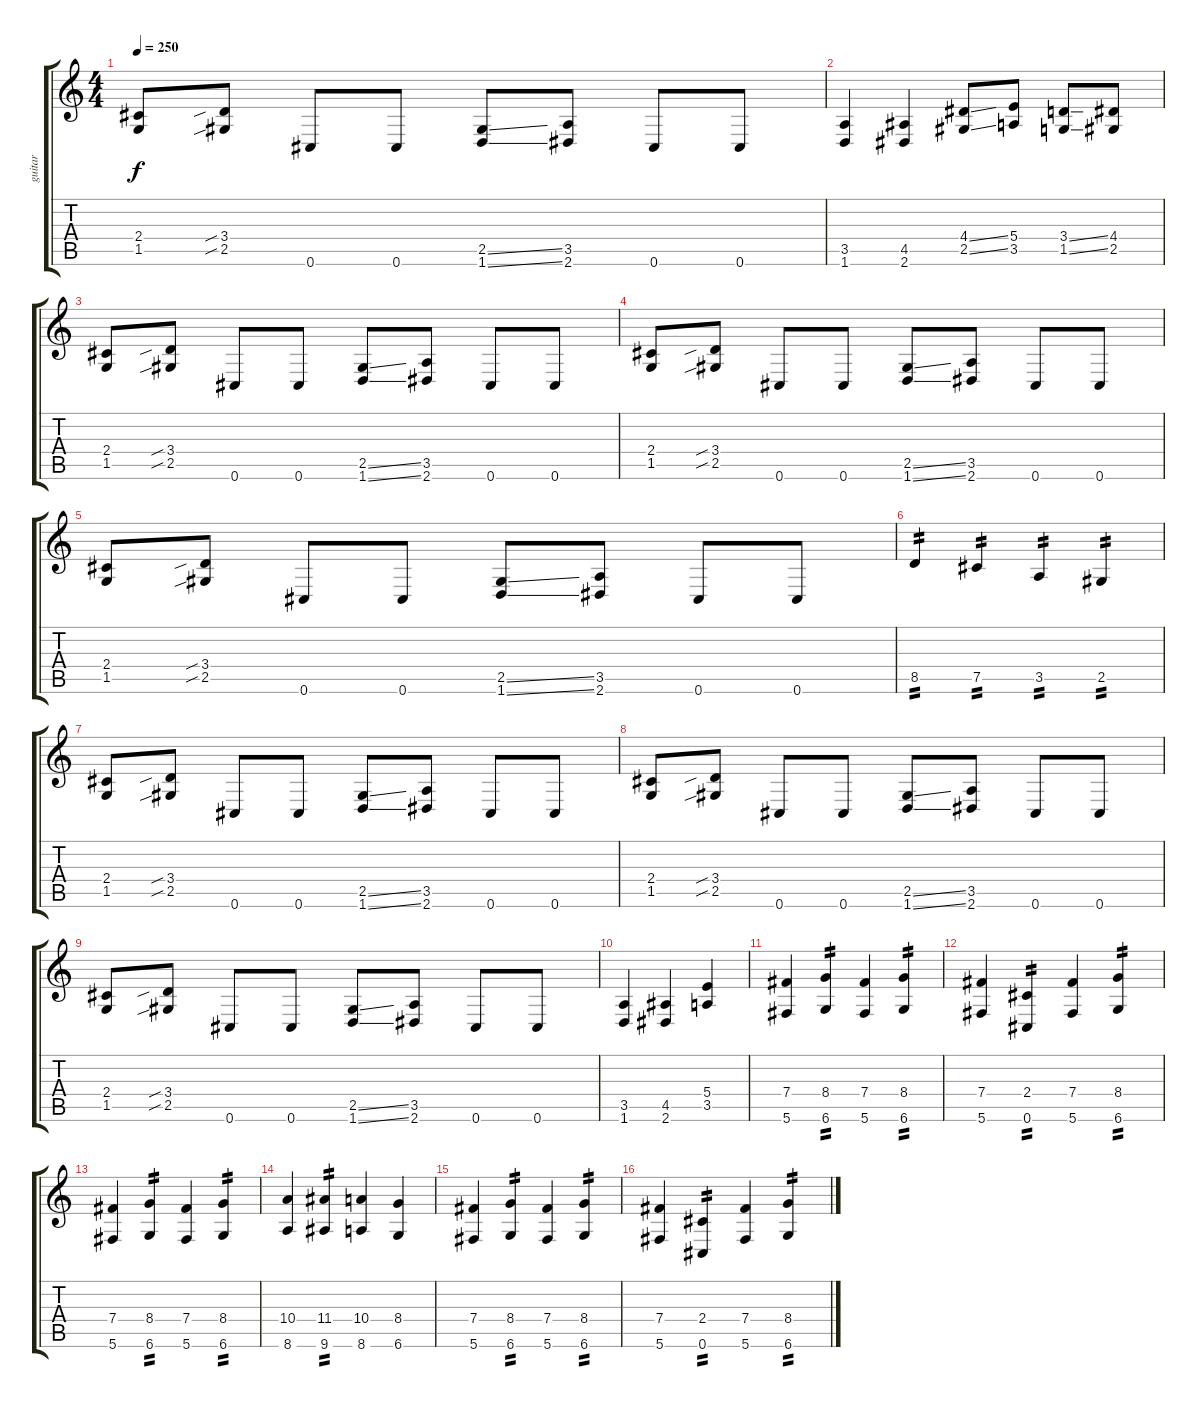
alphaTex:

\track ("guitar" "guitar") {instrument distortionguitar}
\staff {score tabs}
\tuning (Db4 Ab3 E3 B2 Gb2 Db2) {hide}
\ts (4 4)
\tempo 250
\clef g2
\ks c
(2.4 1.5).8{dy f} (3.4{sib} 2.5{sib}).8 0.6.8 0.6.8 (2.5{ss} 1.6{ss}).8 (3.5 2.6).8 0.6.8 0.6.8 |
(3.5 1.6).4 (4.5 2.6).4 (4.4{ss} 2.5{ss}).8 (5.4 3.5).8 (3.4{ss} 1.5{ss}).8 (4.4 2.5).8 |
(2.4 1.5).8 (3.4{sib} 2.5{sib}).8 0.6.8 0.6.8 (2.5{ss} 1.6{ss}).8 (3.5 2.6).8 0.6.8 0.6.8 |
(2.4 1.5).8 (3.4{sib} 2.5{sib}).8 0.6.8 0.6.8 (2.5{ss} 1.6{ss}).8 (3.5 2.6).8 0.6.8 0.6.8 |
(2.4 1.5).8 (3.4{sib} 2.5{sib}).8 0.6.8 0.6.8 (2.5{ss} 1.6{ss}).8 (3.5 2.6).8 0.6.8 0.6.8 |
8.5.4{tp 2} 7.5.4{tp 2} 3.5.4{tp 2} 2.5.4{tp 2} |
(2.4 1.5).8 (3.4{sib} 2.5{sib}).8 0.6.8 0.6.8 (2.5{ss} 1.6{ss}).8 (3.5 2.6).8 0.6.8 0.6.8 |
(2.4 1.5).8 (3.4{sib} 2.5{sib}).8 0.6.8 0.6.8 (2.5{ss} 1.6{ss}).8 (3.5 2.6).8 0.6.8 0.6.8 |
(2.4 1.5).8 (3.4{sib} 2.5{sib}).8 0.6.8 0.6.8 (2.5{ss} 1.6{ss}).8 (3.5 2.6).8 0.6.8 0.6.8 |
(3.5 1.6).4 (4.5 2.6).4 (5.4 3.5).4 |
(7.4 5.6).4 (8.4 6.6).4{tp 2} (7.4 5.6).4 (8.4 6.6).4{tp 2} |
(7.4 5.6).4 (2.4 0.6).4{tp 2} (7.4 5.6).4 (8.4 6.6).4{tp 2} |
(7.4 5.6).4 (8.4 6.6).4{tp 2} (7.4 5.6).4 (8.4 6.6).4{tp 2} |
(10.4 8.6).4 (11.4 9.6).4{tp 2} (10.4 8.6).4 (8.4 6.6).4 |
(7.4 5.6).4 (8.4 6.6).4{tp 2} (7.4 5.6).4 (8.4 6.6).4{tp 2} |
(7.4 5.6).4 (2.4 0.6).4{tp 2} (7.4 5.6).4 (8.4 6.6).4{tp 2}
